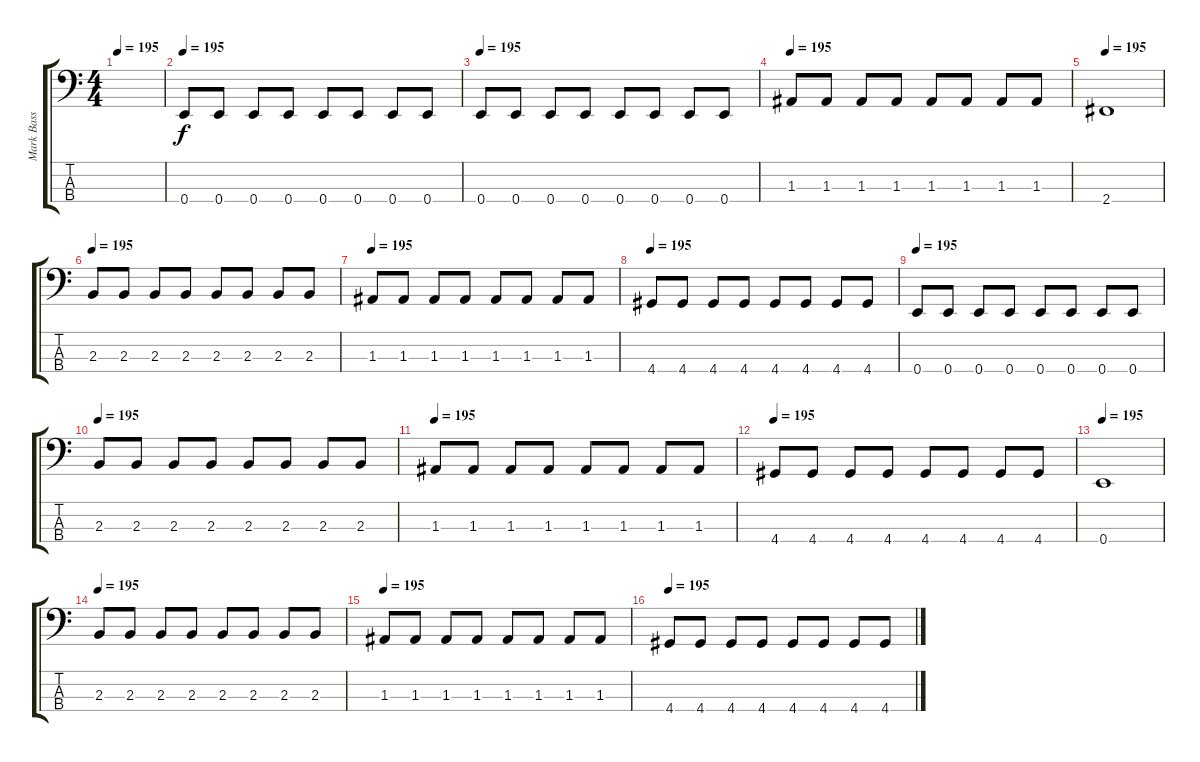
\track ("Mark Bass" "Mark Bass") {instrument electricbasspick}
\staff {score tabs}
\tuning (G2 D2 A1 E1) {hide}
\ts (4 4)
\tempo 195
\clef f4
\ks c
|
\tempo 195
0.4.8 0.4.8 0.4.8 0.4.8 0.4.8 0.4.8 0.4.8 0.4.8 |
\tempo 195
0.4.8 0.4.8 0.4.8 0.4.8 0.4.8 0.4.8 0.4.8 0.4.8 |
\tempo 195
1.3.8 1.3.8 1.3.8 1.3.8 1.3.8 1.3.8 1.3.8 1.3.8 |
\tempo 195
2.4.1 |
\tempo 195
2.3.8 2.3.8 2.3.8 2.3.8 2.3.8 2.3.8 2.3.8 2.3.8 |
\tempo 195
1.3.8 1.3.8 1.3.8 1.3.8 1.3.8 1.3.8 1.3.8 1.3.8 |
\tempo 195
4.4.8 4.4.8 4.4.8 4.4.8 4.4.8 4.4.8 4.4.8 4.4.8 |
\tempo 195
0.4.8 0.4.8 0.4.8 0.4.8 0.4.8 0.4.8 0.4.8 0.4.8 |
\tempo 195
2.3.8 2.3.8 2.3.8 2.3.8 2.3.8 2.3.8 2.3.8 2.3.8 |
\tempo 195
1.3.8 1.3.8 1.3.8 1.3.8 1.3.8 1.3.8 1.3.8 1.3.8 |
\tempo 195
4.4.8 4.4.8 4.4.8 4.4.8 4.4.8 4.4.8 4.4.8 4.4.8 |
\tempo 195
0.4.1 |
\tempo 195
2.3.8 2.3.8 2.3.8 2.3.8 2.3.8 2.3.8 2.3.8 2.3.8 |
\tempo 195
1.3.8 1.3.8 1.3.8 1.3.8 1.3.8 1.3.8 1.3.8 1.3.8 |
\tempo 195
4.4.8 4.4.8 4.4.8 4.4.8 4.4.8 4.4.8 4.4.8 4.4.8
